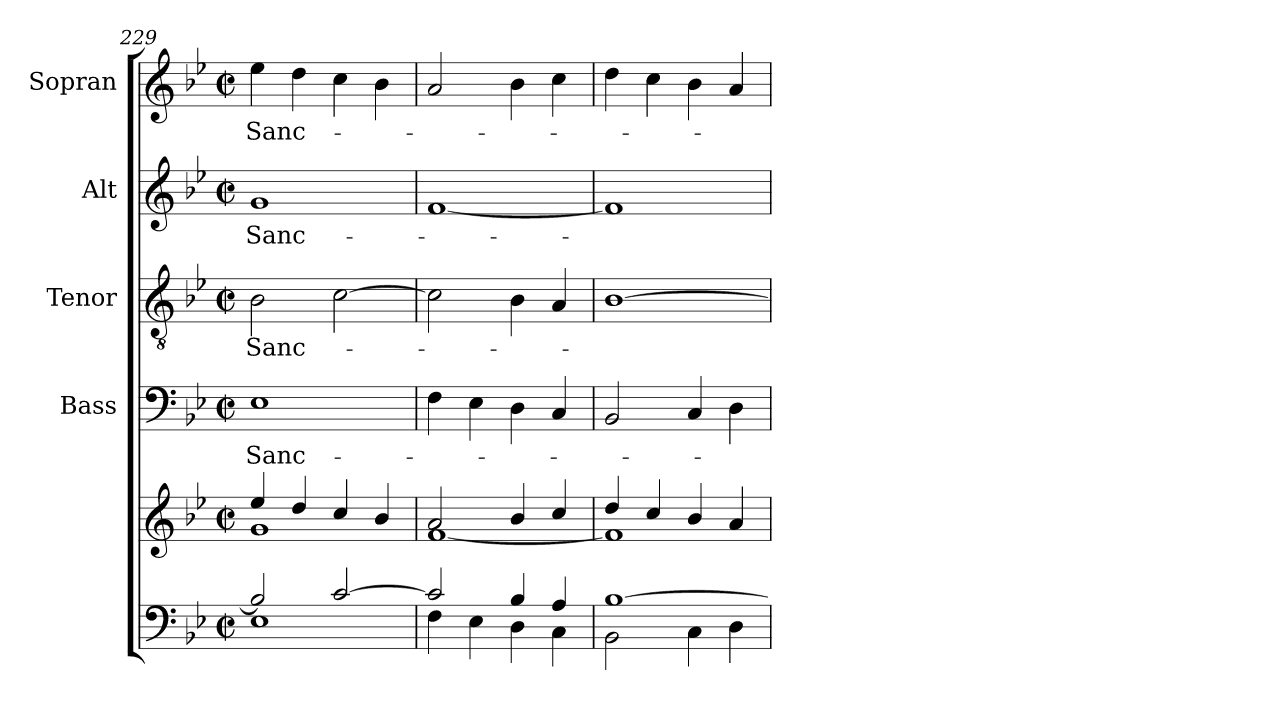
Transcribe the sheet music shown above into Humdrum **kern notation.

**kern	**kern	**kern	**text	**kern	**text	**kern	**text	**kern	**text
*part5	*part5	*part4	*part4	*part3	*part3	*part2	*part2	*part1	*part1
*staff6	*staff5	*staff4	*staff4	*staff3	*staff3	*staff2	*staff2	*staff1	*staff1
*	*	*I"Bass	*	*I"Tenor	*	*I"Alt	*	*I"Sopran	*
*	*	*I'B.	*	*I'T.	*	*I'A.	*	*I'S.	*
*clefF4	*clefG2	*clefF4	*	*clefGv2	*	*clefG2	*	*clefG2	*
*k[b-e-]	*k[b-e-]	*k[b-e-]	*	*k[b-e-]	*	*k[b-e-]	*	*k[b-e-]	*
*B-:	*B-:	*B-:	*	*B-:	*	*B-:	*	*B-:	*
*M2/2	*M2/2	*M2/2	*	*M2/2	*	*M2/2	*	*M2/2	*
*met(c|)	*met(c|)	*met(c|)	*	*met(c|)	*	*met(c|)	*	*met(c|)	*
=229	=229	=229	=229	=229	=229	=229	=229	=229	=229
*^	*^	*	*	*	*	*	*	*	*
!	!	!	!	!	!LO:LY:b	!	!LO:LY:b	!	!LO:LY:b	!	!LO:LY:b
2B-/]	1E-	4ee-/	1g	1E-	Sanc-	2B-\	Sanc-	1g	Sanc-	4ee-\	Sanc-
.	.	4dd/	.	.	.	.	.	.	.	4dd\	.
[>2c/	.	4cc/	.	.	.	[2c\	.	.	.	4cc\	.
.	.	4b-/	.	.	.	.	.	.	.	4b-\	.
=230	=230	=230	=230	=230	=230	=230	=230	=230	=230	=230	=230
2c/]	4F\	2a/	[<1f	4F\	.	2c\]	.	[1f	.	2a/	.
.	4E-\	.	.	4E-\	.	.	.	.	.	.	.
4B-/	4D\	4b-/	.	4D\	.	4B-\	.	.	.	4b-\	.
4A/	4C\	4cc/	.	4C/	.	4A/	.	.	.	4cc\	.
=231	=231	=231	=231	=231	=231	=231	=231	=231	=231	=231	=231
[>1B-	2BB-\	4dd/	1f]	2BB-/	.	[1B-	.	1f]	.	4dd\	.
.	.	4cc/	.	.	.	.	.	.	.	4cc\	.
.	4C\	4b-/	.	4C/	.	.	.	.	.	4b-\	.
.	4D\	4a/	.	4D\	.	.	.	.	.	4a/	.
*v	*v	*	*	*	*	*	*	*	*	*	*
*	*v	*v	*	*	*	*	*	*	*	*
=	=	=	=	=	=	=	=	=	=
*-	*-	*-	*-	*-	*-	*-	*-	*-	*-
